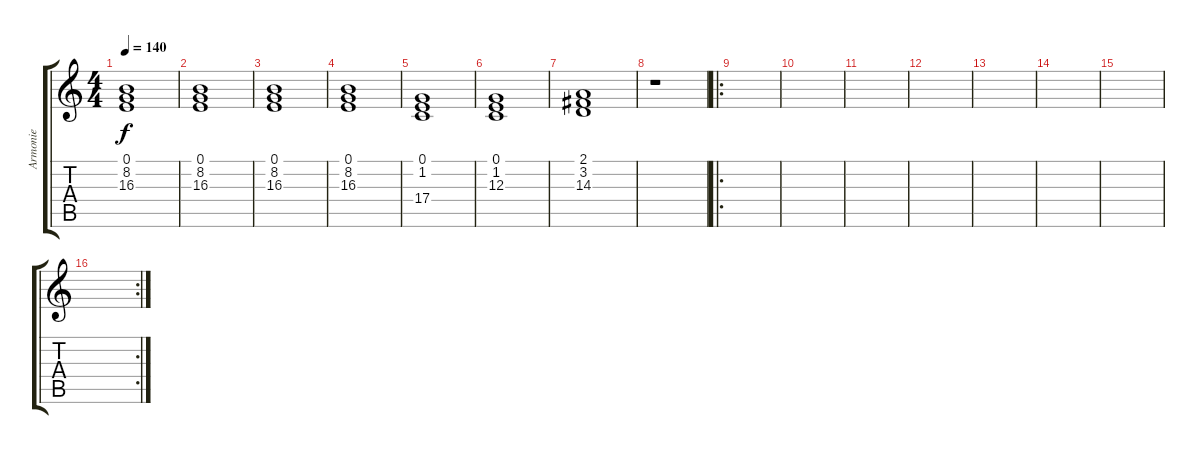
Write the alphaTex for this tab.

\track ("Armonie" "Armonie") {instrument pad2warm}
\staff {score tabs}
\tuning (E4 B3 G3 D3 A2 E2) {hide}
\ts (4 4)
\tempo 140
\clef g2
\ks c
(0.1 8.2 16.3).1{dy f} |
(0.1 8.2 16.3).1 |
(0.1 8.2 16.3).1 |
(0.1 8.2 16.3).1 |
(0.1 1.2 17.4).1 |
(0.1 1.2 12.3).1 |
(2.1 3.2 14.3).1 |
r.1 |
\ro
|
|
|
|
|
|
|
\rc 2
